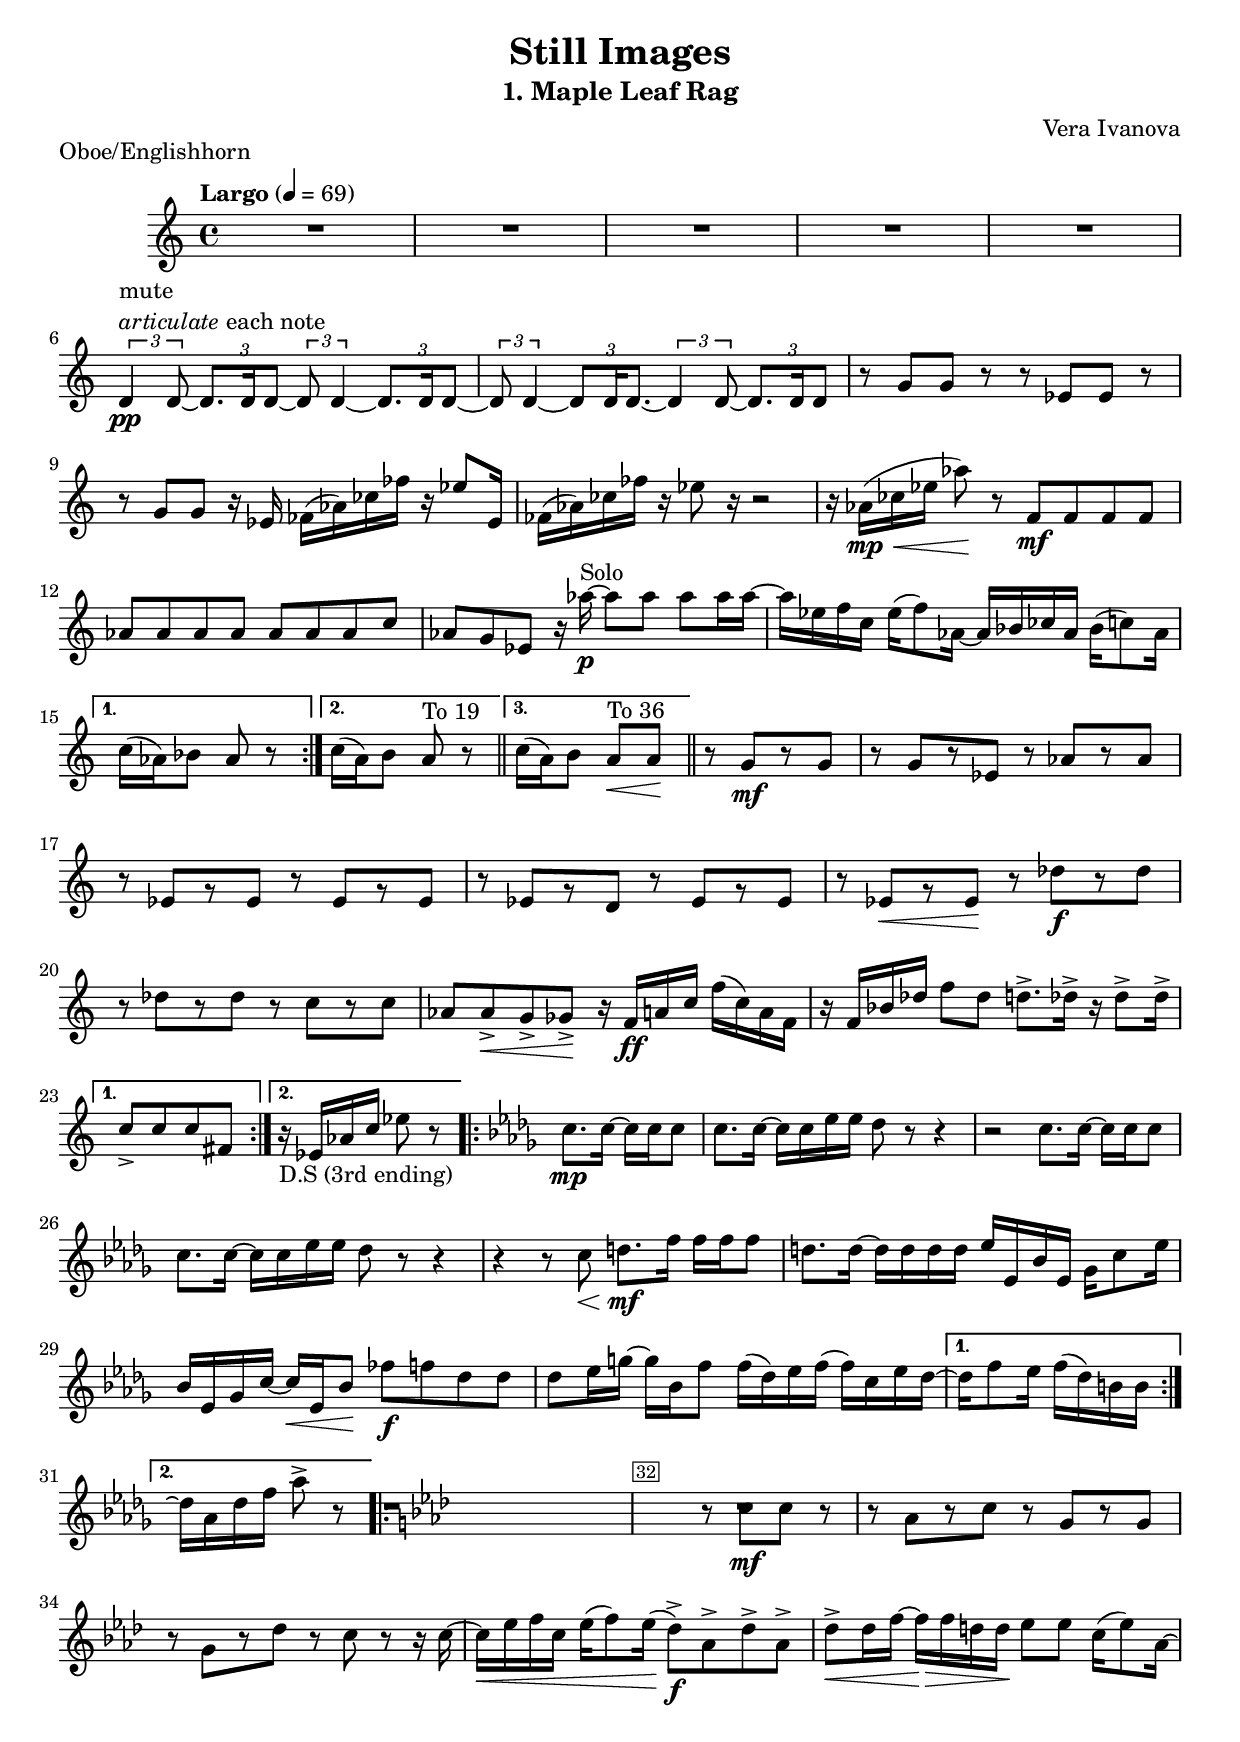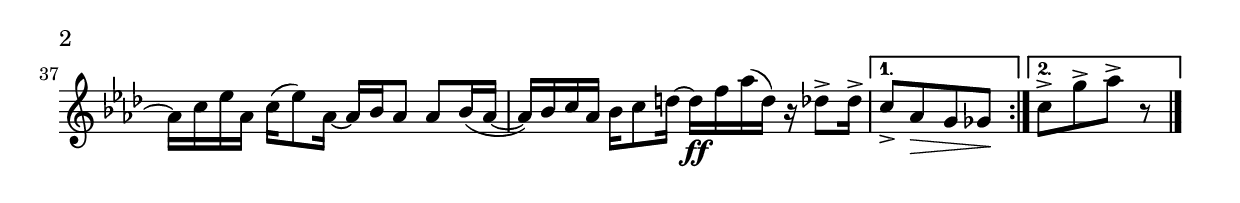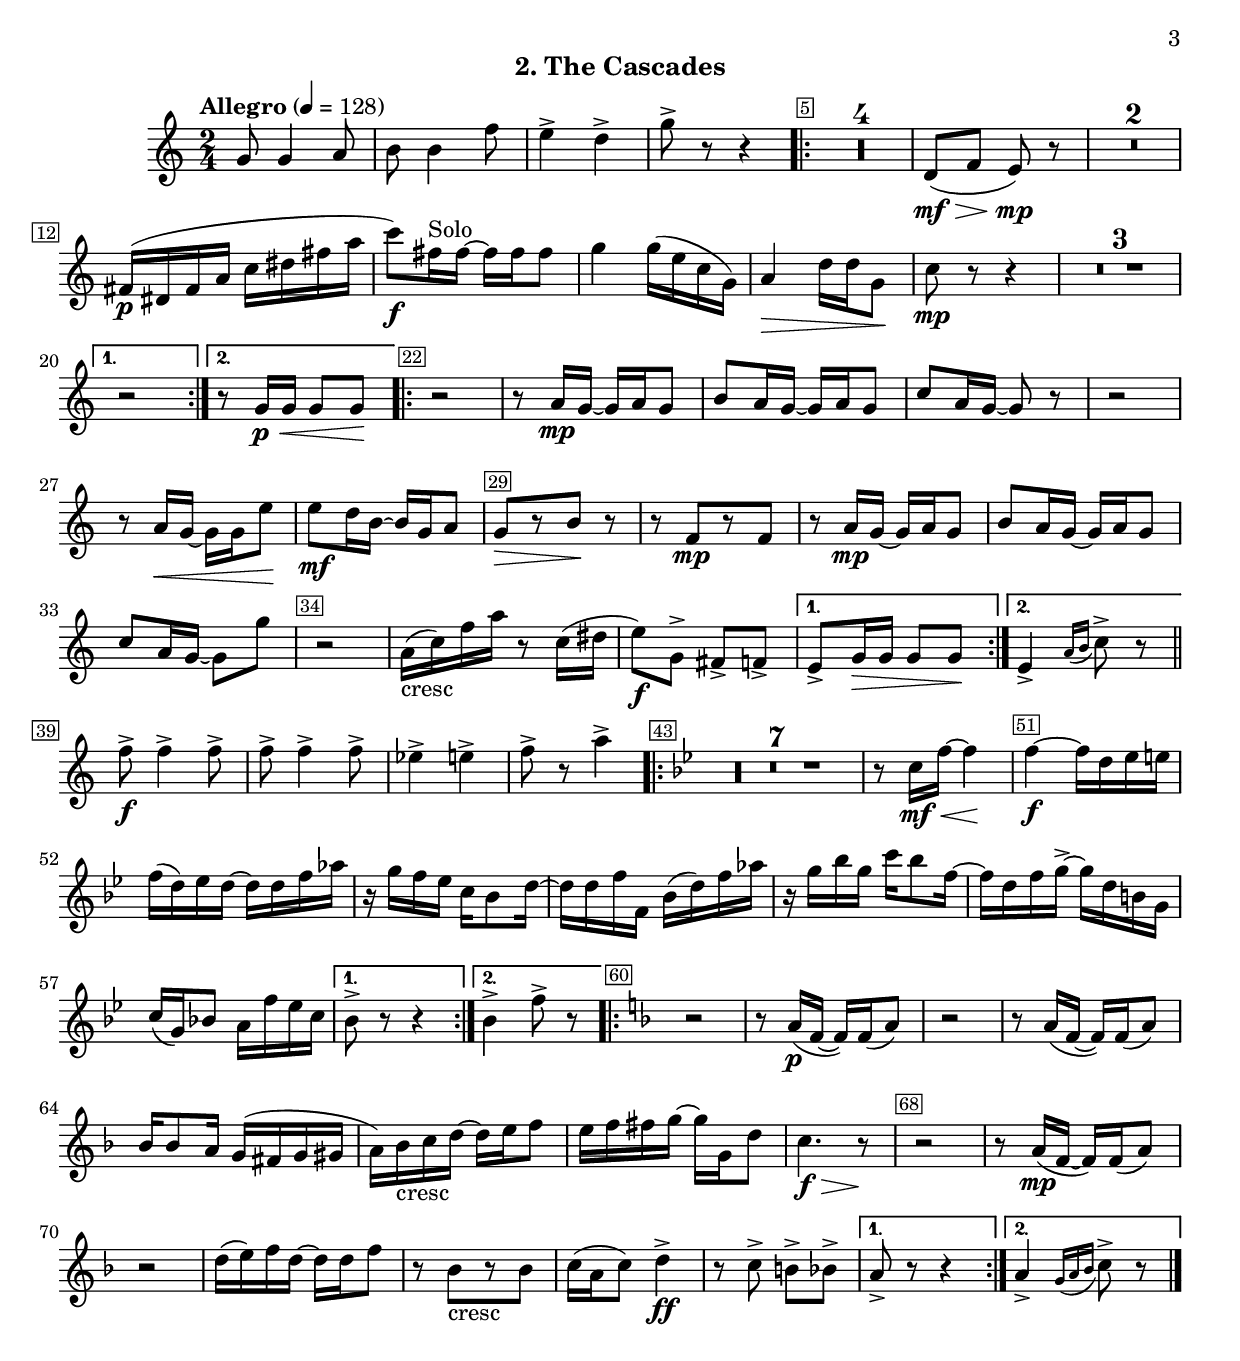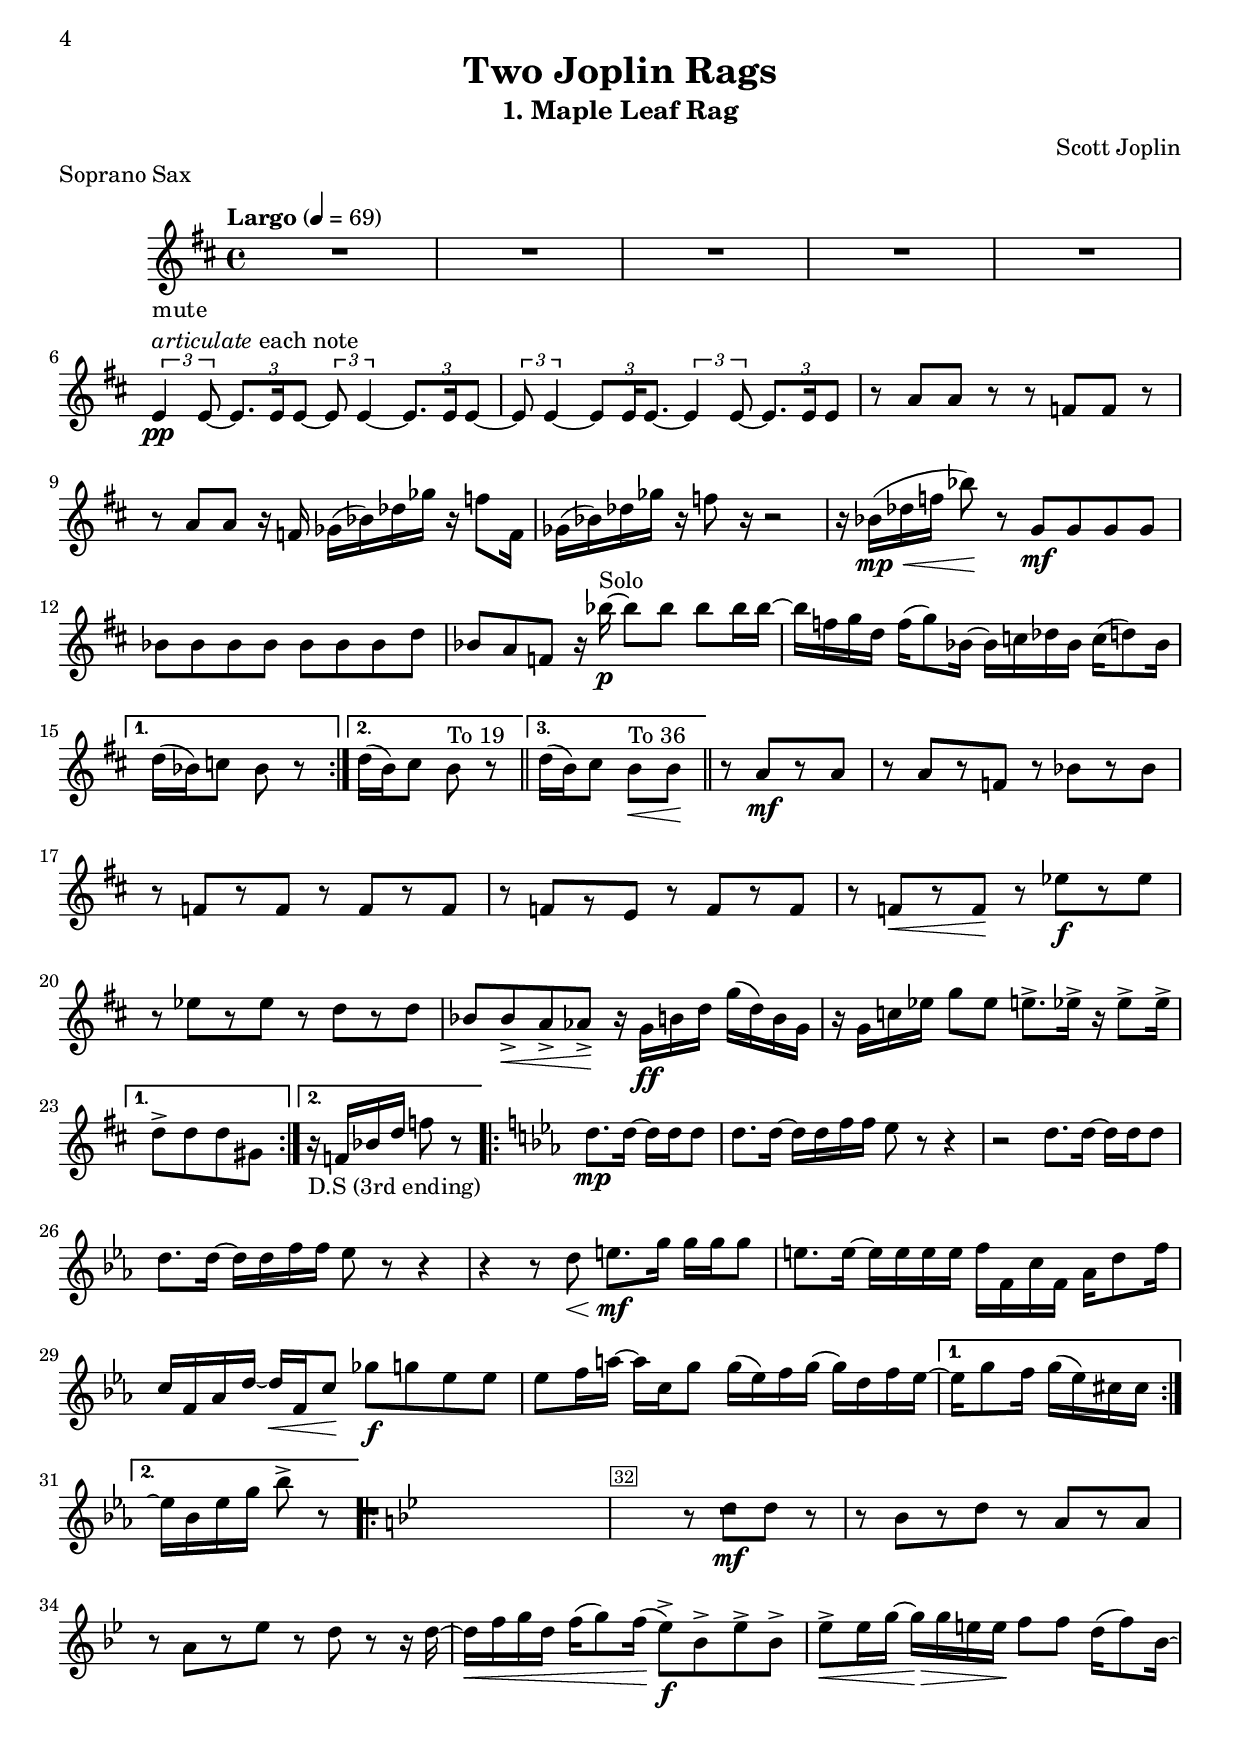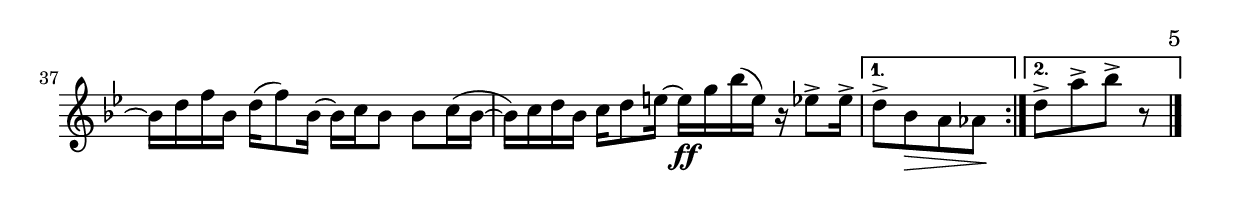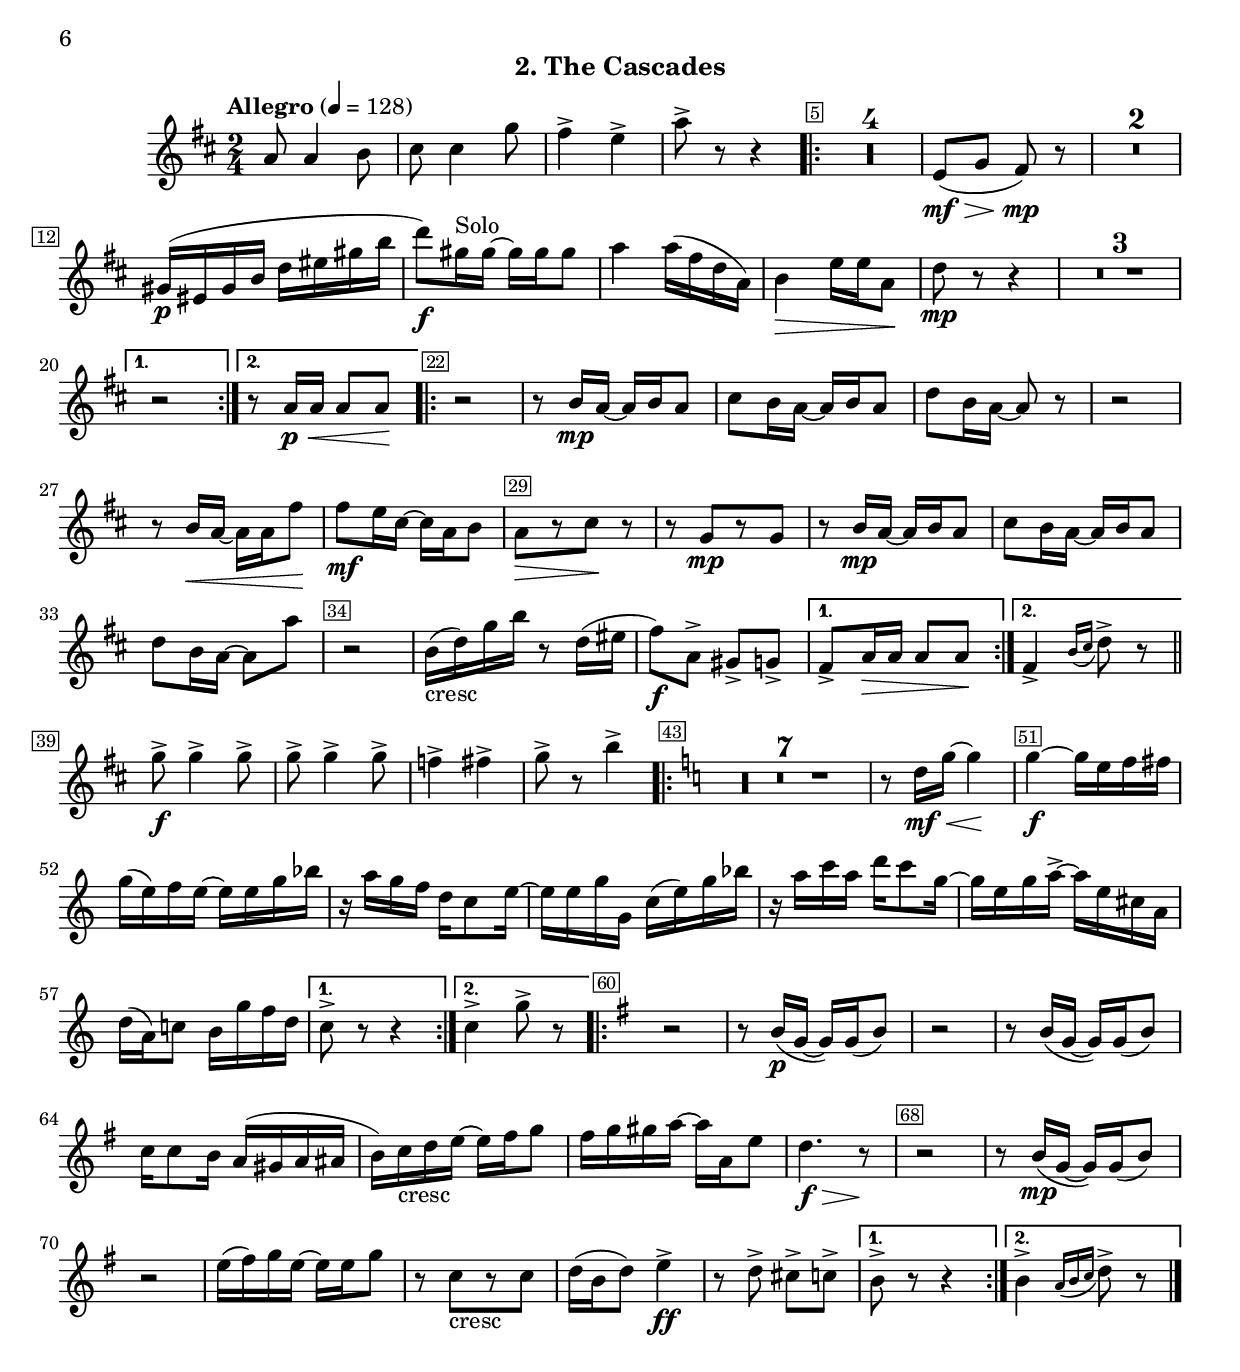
\language "english"
%{
Still Images, Vera Ivanova
Oboe and Englishhorn part 
===================

%}

num =
#(define-music-function (parser location musique) (ly:music?)
    #{ 
      \override Score.BarNumber.break-visibility = ##(#f #t #t)
      $musique 
      \revert Score.BarNumber.break-visibility 
    #})
  

maple_leaf_rag =  \relative c''{
  \key c \major
  \tempo "Largo" 4 = 69
  \time 4/4
   \repeat volta 3 {  
    \once \override Score.RehearsalMark.font-size = #-2
     R1*5 | 
     \tuplet 3/2 {
     d,4^\markup {
       \column {
            \line {  mute }
             \line { \italic  articulate each note }  
     } }_\pp d8~}   \tuplet 3/2 {d8. d16 d8~}  \tuplet 3/2 { d8 d4~} \tuplet 3/2 { d8. d16 d8~ } | 
    \tuplet 3/2 { d8 d4~ } \tuplet 3/2 { d8 d16 d8.~ }\tuplet 3/2 { d4 d8~ } \tuplet 3/2 { d8. d16 d8~ }
     
     | r8 g8 g8 r8 | r8 ef8 ef8 r8 | r8 g8 g8 r16 ef16   |
 
  ff16 (af16) cf16 ff16 r16 ef8 ef,16 | ff16 (af16) cf16 ff16 r16 ef8 r16 | 
  \override Score.BarNumber.stencil
    = #(make-stencil-boxer 0.1 0.25 ly:text-interface::print)
         \num r2 | 
  \revert Score.BarNumber.stencil 
  r16 af,16_\mp\< (cf16 ef16 af8\!) r8 | f,8_\mf  f8  f8  f8 |  af8 af8 af8 af8 |
  af8 af8 af8 c8 | af8 g8 ef8 r16 af'16^"Solo"_\p~ | 
  \override Score.BarNumber.stencil
    = #(make-stencil-boxer 0.1 0.25 ly:text-interface::print)
     \num
  af8 af8 af8  af16 af16~ | 
   \revert Score.BarNumber.stencil 
  
  af16 ef16 f16 c16 ef16 (f8) af,16~ |
  af16 bf16 cf16 af16 bf16 (c8) af16   
  
  } \alternative {
    \relative c'' { c16 (af16) bf8 af8 r8}
    {
                    c16 (af16) bf8 af8^"To 19" r8  \bar "||"
    }
    {
                    c16 (af16) bf8 af8^"To 36"\< af8\!  \bar "||"
    }
  }
  
   \repeat volta 2 {
      \override Score.BarNumber.stencil
    = #(make-stencil-boxer 0.1 0.25 ly:text-interface::print)
     \num
     r8 g8\mf[ r8 g8] | 
      
       \revert Score.BarNumber.stencil
      r8 g8[ r8 ef8] |
      r8 af8[ r8 af8] |
      r8 ef8[ r8 ef8] |
      r8 ef8[ r8 ef8] |
      r8 ef8[ r8 d8] |
      r8 ef8[ r8 ef8] |
      r8 ef8\<[ r8 ef8\!] |
        \override Score.BarNumber.stencil
    = #(make-stencil-boxer 0.1 0.25 ly:text-interface::print)
     \num
      r8 df'8\f[ r8 df8] |
       \revert Score.BarNumber.stencil 
       r8 df8[ r8 df8] |
       r8 c8[ r8 c8] |
       af8 af8->\< g8-> gf8->\! |
       r16 f16\ff a16 c16 f16 (c16) a16 f16 |
       r16 f16 bf16 df16 f8 df8 |
       d8.-> df16-> r16 df8-> df16-> 
  } \alternative {
    \relative c'' { c8-> c8 c8 fs,8}
    {
    r16_"D.S (3rd ending)" ef,16 af16 c16 ef8 r8 \bar "||"
    }
  }
  \repeat volta 2 {
     \key df \major
    \override Score.BarNumber.stencil
    = #(make-stencil-boxer 0.1 0.25 ly:text-interface::print)
      \bar ".|:" \num
     c8.\mp c16~ c16 c16 c8 |
       \revert Score.BarNumber.stencil
       c8. c16~ c16 c16 ef16 ef16 |
       df8 r8 r4 | r2 |  c8. c16~ c16 c16 c8 | c8. c16~ c16 c16 ef16 ef16 |df8 r8 r4 |  r4 r8 c8\< |
    \override Score.BarNumber.stencil = #(make-stencil-boxer 0.1 0.25 ly:text-interface::print)
     \num       d8.\mf\! f16 f16 f16 f8 |
     \revert Score.BarNumber.stencil
      d8. d16~ d16 d16 d16 d16 | 
      ef16 ef,16 bf'16 ef,16 gf16 c8 ef16 | bf16 ef,16 gf16 c16~ c16\< ef,16 bf'8\! | ff'8\f f8 df8 df8 | df8 ef16 g16~ g16 bf,16 f'8 |
      f16 (df16) ef16 f16  (f16) c16 ef16 df16~ |
  }
    \alternative {
    \relative c'' {df16 f8 ef16 f16 (df16) b16 b16   }
    { 
      df16\repeatTie  af16 df16 f16 af8-> r8 \bar "||" 
    }
}

\repeat volta 2 {
 \key af \major  
  \compressFullBarRests
   \override Score.BarNumber.stencil
    = #(make-stencil-boxer 0.1 0.25 ly:text-interface::print)
  \bar ".|:"  \num  
  R1*1    |
    \revert Score.BarNumber.stencil
  r8 c,8\mf c8 r8 |
  r8 af8[ r8 c8] | r8 g8[ r8 g8] | r8 g8[ r8 df'8] | r8 c8 r8 r16 c16~ | c16\< ef16 f16 c16 ef16 (f8) ef16\!( | df8->\f) af8-> df8-> af8-> | 
  df8->\< df16 f16~ f16\!\> f16 d16 d16\! | ef8 ef8 c16 (ef8) af,16~ | af16 c16 ef16 af,16 c16 (ef8) af,16~ | af16 bf16 af8 af8 bf16 (af16~ | 
  af16) bf16 c16 af16 bf16 c8 d16~ | d16\ff f16 af16 (d,16) r16 df8-> df16-> | 
  
} \alternative {
    \relative c'' { 
    c8-> af8\> g8 gf8\! 
    
    }
{ c8-> g'8-> af8-> r8 \bar "|." 
}
}

}

the_cascades =  \relative c''{
  \key c \major
  \tempo "Allegro" 4 = 128
  \time 2/4
  g8 g4 a8 | b8 b4 f'8 | e4-> d4-> | g8-> r8 r4 |

  \repeat volta 2 {  
          \compressFullBarRests
           \override Score.BarNumber.stencil
            = #(make-stencil-boxer 0.1 0.25 ly:text-interface::print)
          \bar ".|:"  \num  
          R1*2    |
         \revert Score.BarNumber.stencil 
         d,8\mf\>( f8 e8\mp\!) r8  | 
        R1*1 |
           \override Score.BarNumber.stencil
            = #(make-stencil-boxer 0.1 0.25 ly:text-interface::print)
          \num fs16\p( ds16 fs16 a16 c16 ds16 fs16 a16 |
          \revert Score.BarNumber.stencil 
          c8\f) fs,16^"Solo" fs16~ fs16 fs16 fs8 | g4 g16( e16 c16 g16) | a4\> d16 d16 g,8\! | c8\mp r8 r4 |
        \set Score.skipBars = ##t
        R2*3 |
  } \alternative {
    \relative c'' { r2 }
    {
                    r8 g16\p\< g16 g8 g8\!  
    }
  }  
    \repeat volta 2 {
          \override Score.BarNumber.stencil
            = #(make-stencil-boxer 0.1 0.25 ly:text-interface::print)
          \bar ".|:"  \num  
          r2 |
          \revert Score.BarNumber.stencil 
          r8 a16\mp g16~ g16 a16 g8 | b8 a16 g16~ g16 a16 g8 | c8 a16 g16~ g8 r8 | r2 | r8 a16\< g16~ g16 g16 e'8\! | e8\mf d16 b16~ b16 g16 a8 | 
           \override Score.BarNumber.stencil
            = #(make-stencil-boxer 0.1 0.25 ly:text-interface::print)
            \num g8\>[ r8 b8\!] r8  |
            \revert Score.BarNumber.stencil 
            r8 f8\mp[ r8 f8] | r8 a16\mp g16~ g16 a16 g8 | b8 a16 g16~ g16 a16 g8 | c8 a16 g16~ g8 g'8 |
                         \override Score.BarNumber.stencil
            = #(make-stencil-boxer 0.1 0.25 ly:text-interface::print)
          \num r2 | 
            \revert Score.BarNumber.stencil 
            a,16_"cresc"( c16) f16 a16 r8 c,16 (ds16 | e8\f) g,8-> fs8-> f8-> |
    } \alternative {
     
     \relative c'' { e,8-> g16\> g16 g8 g8\! }
     { 
      e4-> \grace { a16( b16 } c8->) r8 \bar  "||" 
     }  
    }
     \override Score.BarNumber.stencil = #(make-stencil-boxer 0.1 0.25 ly:text-interface::print)
          \num f8\f-> f4-> f8-> | 
           \revert Score.BarNumber.stencil 
          f8-> f4-> f8-> | ef4-> e4-> | f8-> r8 a4-> \bar "||"
        \repeat volta 2 {
       \key bf \major  
              \compressFullBarRests
                     \override Score.BarNumber.stencil
                      = #(make-stencil-boxer 0.1 0.25 ly:text-interface::print)
                    \bar ".|:"  \num  
                    R2*7    |
                \revert Score.BarNumber.stencil
                r8 c,16\mf\< f16~ f4\!  | 
       \override Score.BarNumber.stencil
                      = #(make-stencil-boxer 0.1 0.25 ly:text-interface::print)
                     \num f4\f~ f16 d16 ef16 e16  | 
                     \revert Score.BarNumber.stencil
                    f16( d16) ef16 d16~ d16 d16 f16 af16 | r16 g16 f16 ef16 c16 bf8 d16~ | d16 d16 f16 f,16 bf16( d16) f16 af16 |
                    r16 g16 bf16 g16 c16 bf8 f16~ | f16 d16 f16 g16->~ g16 d16 b16 g16 | c16 (g16) bf!8 a16 f'16 ef16 c16 | 
   } \alternative {
    \relative c'' {bf8-> r8 r4  }
        {  bf4-> f'8-> r8 \bar "||"  }
  }
  
    \repeat volta 2 {
       \key f \major  
                     \override Score.BarNumber.stencil
                      = #(make-stencil-boxer 0.1 0.25 ly:text-interface::print)
                    \bar ".|:"  \num  
                    r2  |
                \revert Score.BarNumber.stencil
                 r8 a,16\p (f16~ f16 ) f16( a8)   |  r2 |  r8 a16 (f16~ f16 ) f16( a8)   | bf16 bf8 a16 g16 (fs16 g16 gs16 |
                 a16) bf16_"cresc" c16 d16~ d16 e16 f8 | e16 f16 fs16 g16~ g16 g,16 d'8 | c4.\f\> r8\!  |
                     \override Score.BarNumber.stencil
                      = #(make-stencil-boxer 0.1 0.25 ly:text-interface::print)
                      \num r2 |
                      \revert Score.BarNumber.stencil
                 r8 a16\mp (f16~ f16 ) f16(a8) | r2 |  d16 (e16) f16 d16~ d16 d16 f8 | r8 bf,8_"cresc"[ r8 bf8] | c16( a16 c8) d4->\ff | r8 c8-> b8-> bf!8-> |
   } \alternative {
    \relative c'' {a8-> r8 r4  }
        {  a4-> \grace  { g16( a16 bf16 } c8->) r8 \bar "|."  }
  }
}
 



\bookpart {
  \header{
    title = "Still Images"
    subtitle = "1. Maple Leaf Rag"
    composer = "Vera Ivanova"
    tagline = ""  % removed
  }

  \markup {Oboe/Englishhorn }
  \score {
      <<
        \new Staff \maple_leaf_rag
      >>
  }
 
  }
  
  
\bookpart {
  \header{
      subtitle = "2. The Cascades"
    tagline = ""  % removed
  }

  
      \score {
          <<
        \new Staff \the_cascades
      >>
    
  }
}
  


\bookpart {
  \header{
   title = "Two Joplin Rags"
   subtitle = "1. Maple Leaf Rag"
    composer = "Scott Joplin"
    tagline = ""  % removed
  }
 \markup {Soprano Sax}
  \score {
    \transpose bf c'
    <<
   
      \new Staff \maple_leaf_rag
    >>
  }
}

\bookpart {
  \header{
      subtitle = "2. The Cascades"
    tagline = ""  % removed
  }

  
      \score {
         \transpose bf c'
          <<
        \new Staff \the_cascades
      >>
    
  }
}

\version "2.18.2"  % necessary for upgrading to future LilyPond versions.
